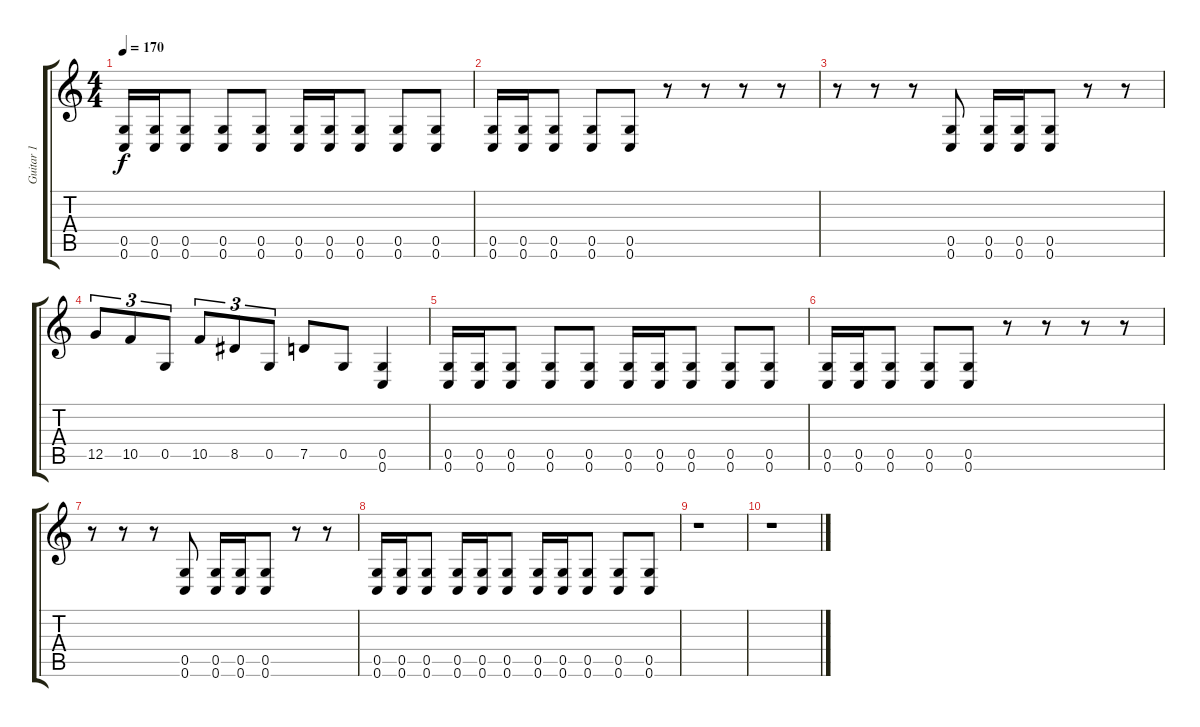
\track ("Guitar 1" "Guitar 1") {instrument distortionguitar}
\staff {score tabs}
\tuning (D4 A3 F3 C3 G2 C2) {hide}
\ts (4 4)
\tempo 170
\clef g2
\ks c
(0.5 0.6).16{dy f} (0.5 0.6).16 (0.5 0.6).8 (0.5 0.6).8 (0.5 0.6).8 (0.5 0.6).16 (0.5 0.6).16 (0.5 0.6).8 (0.5 0.6).8 (0.5 0.6).8 |
(0.5 0.6).16 (0.5 0.6).16 (0.5 0.6).8 (0.5 0.6).8 (0.5 0.6).8 r.8 r.8 r.8 r.8 |
r.8 r.8 r.8 (0.5 0.6).8 (0.5 0.6).16 (0.5 0.6).16 (0.5 0.6).8 r.8 r.8 |
12.5.8{tu (3 2)} 10.5.8{tu (3 2)} 0.5.8{tu (3 2)} 10.5.8{tu (3 2)} 8.5.8{tu (3 2)} 0.5.8{tu (3 2)} 7.5.8 0.5.8 (0.5 0.6).4 |
(0.5 0.6).16 (0.5 0.6).16 (0.5 0.6).8 (0.5 0.6).8 (0.5 0.6).8 (0.5 0.6).16 (0.5 0.6).16 (0.5 0.6).8 (0.5 0.6).8 (0.5 0.6).8 |
(0.5 0.6).16 (0.5 0.6).16 (0.5 0.6).8 (0.5 0.6).8 (0.5 0.6).8 r.8 r.8 r.8 r.8 |
r.8 r.8 r.8 (0.5 0.6).8 (0.5 0.6).16 (0.5 0.6).16 (0.5 0.6).8 r.8 r.8 |
(0.5 0.6).16 (0.5 0.6).16 (0.5 0.6).8 (0.5 0.6).16 (0.5 0.6).16 (0.5 0.6).8 (0.5 0.6).16 (0.5 0.6).16 (0.5 0.6).8 (0.5 0.6).8 (0.5 0.6).8 |
r.1 |
r.1
